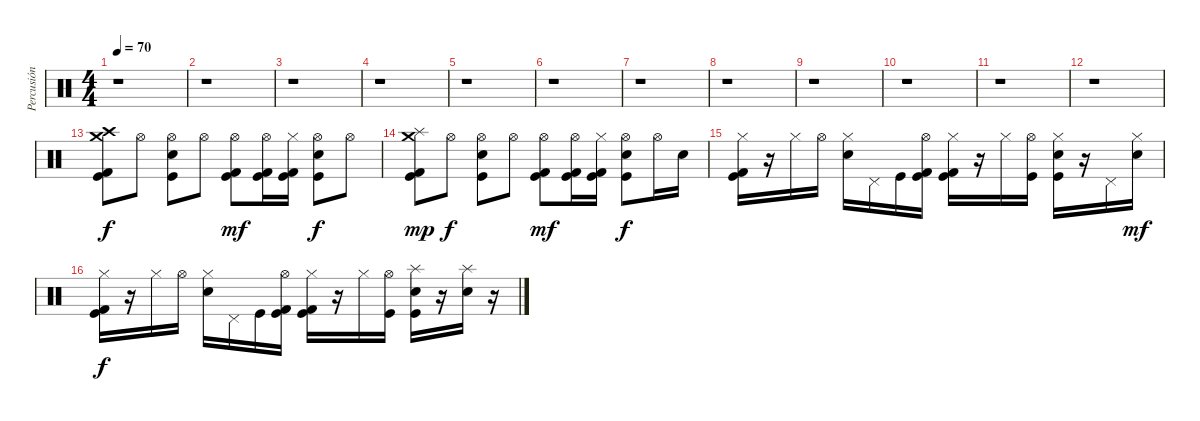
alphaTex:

\track ("Percusión" "Percusión") {instrument percussion}
\staff {score}
\articulation defaults
\ts (4 4)
\tempo 70
\clef neutral
\ks c
r.1{dy f} |
r.1 |
r.1 |
r.1 |
r.1 |
r.1 |
r.1 |
r.1 |
r.1 |
r.1 |
r.1 |
r.1 |
("Crash medium (hit)" "Crash high (hit)" "Kick (hit) 2" "Kick (hit)").8 "Hi-Hat (open)".8 ("Hi-Hat (open)" "Electric Snare (hit)" "Kick (hit)").8 "Hi-Hat (open)".8 ("Hi-Hat (open)" "Kick (hit) 2" "Kick (hit)").8{dy mf} ("Hi-Hat (open)" "Kick (hit)" "Kick (hit) 2").16 ("Hi-Hat (closed)" "Kick (hit)" "Kick (hit) 2").16 ("Hi-Hat (open)" "Electric Snare (hit)" "Kick (hit)").8{dy f} "Hi-Hat (open)".8 |
("Crash medium (hit)" "Splash (hit)" "Kick (hit) 2" "Kick (hit)").8{dy mp} "Hi-Hat (open)".8{dy f} ("Hi-Hat (open)" "Electric Snare (hit)" "Kick (hit)").8 "Hi-Hat (open)".8 ("Hi-Hat (open)" "Kick (hit) 2" "Kick (hit)").8{dy mf} ("Hi-Hat (open)" "Kick (hit)" "Kick (hit) 2").16 ("Hi-Hat (closed)" "Kick (hit)" "Kick (hit) 2").16 ("Hi-Hat (open)" "Electric Snare (hit)" "Kick (hit)").8{dy f} "Hi-Hat (open)".16 "Electric Snare (hit)".16 |
("Hi-Hat (closed)" "Kick (hit) 2" "Kick (hit)").16 r.16 "Hi-Hat (closed)".16 "Hi-Hat (open)".16 ("Hi-Hat (closed)" "Electric Snare (hit)").16 "Pedal Hi-Hat (hit)".16 "Kick (hit)".16 ("Hi-Hat (open)" "Kick (hit) 2" "Kick (hit)").16 ("Hi-Hat (closed)" "Kick (hit) 2" "Kick (hit)").16 r.16 "Hi-Hat (closed)".16 ("Hi-Hat (open)" "Kick (hit)").16 ("Hi-Hat (closed)" "Electric Snare (hit)" "Kick (hit)").16 r.16 "Pedal Hi-Hat (hit)".16 ("Hi-Hat (closed)" "Electric Snare (hit)").16{dy mf} |
("Hi-Hat (closed)" "Kick (hit) 2" "Kick (hit)").16{dy f} r.16 "Hi-Hat (closed)".16 "Hi-Hat (open)".16 ("Hi-Hat (closed)" "Electric Snare (hit)").16 "Pedal Hi-Hat (hit)".16 "Kick (hit)".16 ("Hi-Hat (open)" "Kick (hit) 2" "Kick (hit)").16 ("Hi-Hat (closed)" "Kick (hit) 2" "Kick (hit)").16 r.16 "Hi-Hat (closed)".16 ("Hi-Hat (open)" "Kick (hit)").16 ("Splash (hit)" "Electric Snare (hit)" "Kick (hit)").16 r.16 ("Splash (hit)" "Electric Snare (hit)").16 r.16
